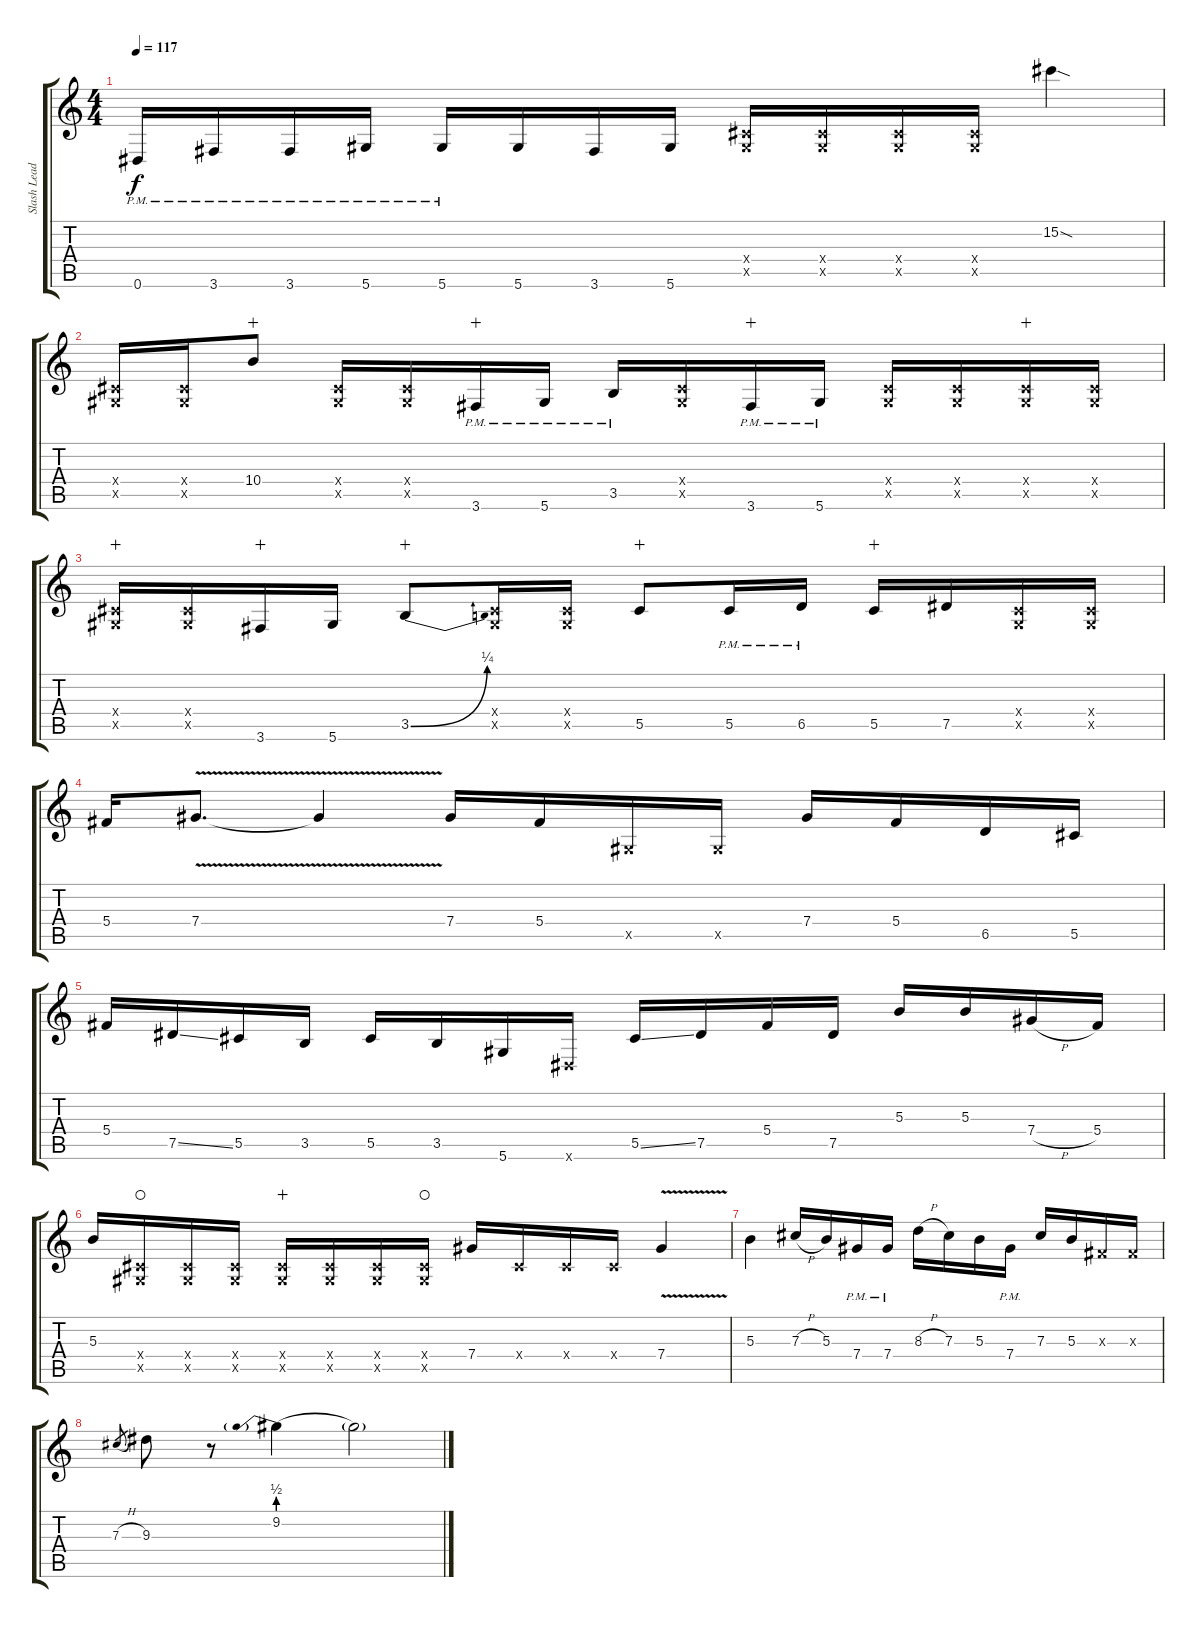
\track ("Slash Lead" "Slash Lead") {instrument overdrivenguitar}
\staff {score tabs}
\tuning (Eb4 Bb3 Gb3 Db3 Ab2 Eb2) {hide}
\ts (4 4)
\tempo 117
\clef g2
\ks c
0.6{pm}.16{dy f} 3.6{pm}.16 3.6{pm}.16 5.6{pm}.16 5.6{pm}.16 5.6.16 3.6.16 5.6.16 (0.4{x} 0.5{x}).16 (0.4{x} 0.5{x}).16 (0.4{x} 0.5{x}).16 (0.4{x} 0.5{x}).16 15.2{sod}.4 |
(0.4{x} 0.5{x}).16 (0.4{x} 0.5{x}).16 10.4.8{wahc} (0.4{x} 0.5{x}).16 (0.4{x} 0.5{x}).16 3.6{pm}.16{wahc} 5.6{pm}.16 3.5{pm}.16 (0.4{x} 0.5{x}).16 3.6{pm}.16{wahc} 5.6{pm}.16 (0.4{x} 0.5{x}).16 (0.4{x} 0.5{x}).16 (0.4{x} 0.5{x}).16{wahc} (0.4{x} 0.5{x}).16 |
(0.4{x} 0.5{x}).16{wahc} (0.4{x} 0.5{x}).16 3.6.16{wahc} 5.6.16 3.5{be (bend 0 0 60 1)}.8{wahc} (0.4{x} 0.5{x}).16 (0.4{x} 0.5{x}).16 5.5.8{wahc} 5.5{pm}.16 6.5{pm}.16 5.5.16{wahc} 7.5.16 (0.4{x} 0.5{x}).16 (0.4{x} 0.5{x}).16 |
5.4.16{balance 4} 7.4{v}.8{d} 7.4{t}.4 7.4.16{balance 12} 5.4.16 0.5{x}.16 0.5{x}.16 7.4.16 5.4.16 6.5.16 5.5.16 |
5.4.16{balance 6} 7.5{ss}.16 5.5.16 3.5.16 5.5.16 3.5.16 5.6.16 0.6{x}.16 5.5{ss}.16 7.5.16 5.4.16 7.5.16 5.3.16 5.3.16 7.4{h}.16 5.4.16 |
5.3.16{balance 13} (0.4{x} 0.5{x}).16{waho} (0.4{x} 0.5{x}).16 (0.4{x} 0.5{x}).16 (0.4{x} 0.5{x}).16{balance 4 wahc} (0.4{x} 0.5{x}).16 (0.4{x} 0.5{x}).16 (0.4{x} 0.5{x}).16{waho} 7.4.16{balance 10} 0.4{x}.16 0.4{x}.16 0.4{x}.16 7.4{v}.4{balance 6} |
5.3.4 7.3{h}.16 5.3.16 7.4{pm}.16 7.4{pm}.16 8.3{h}.16 7.3.16 5.3.16 7.4{pm}.16 7.3.16 5.3.16 0.3{x}.16 0.3{x}.16 |
7.3{h}.8{gr} 9.3.8 r.8 9.2{be (prebend 0 2 60 2)}.4 9.2{t}.2
